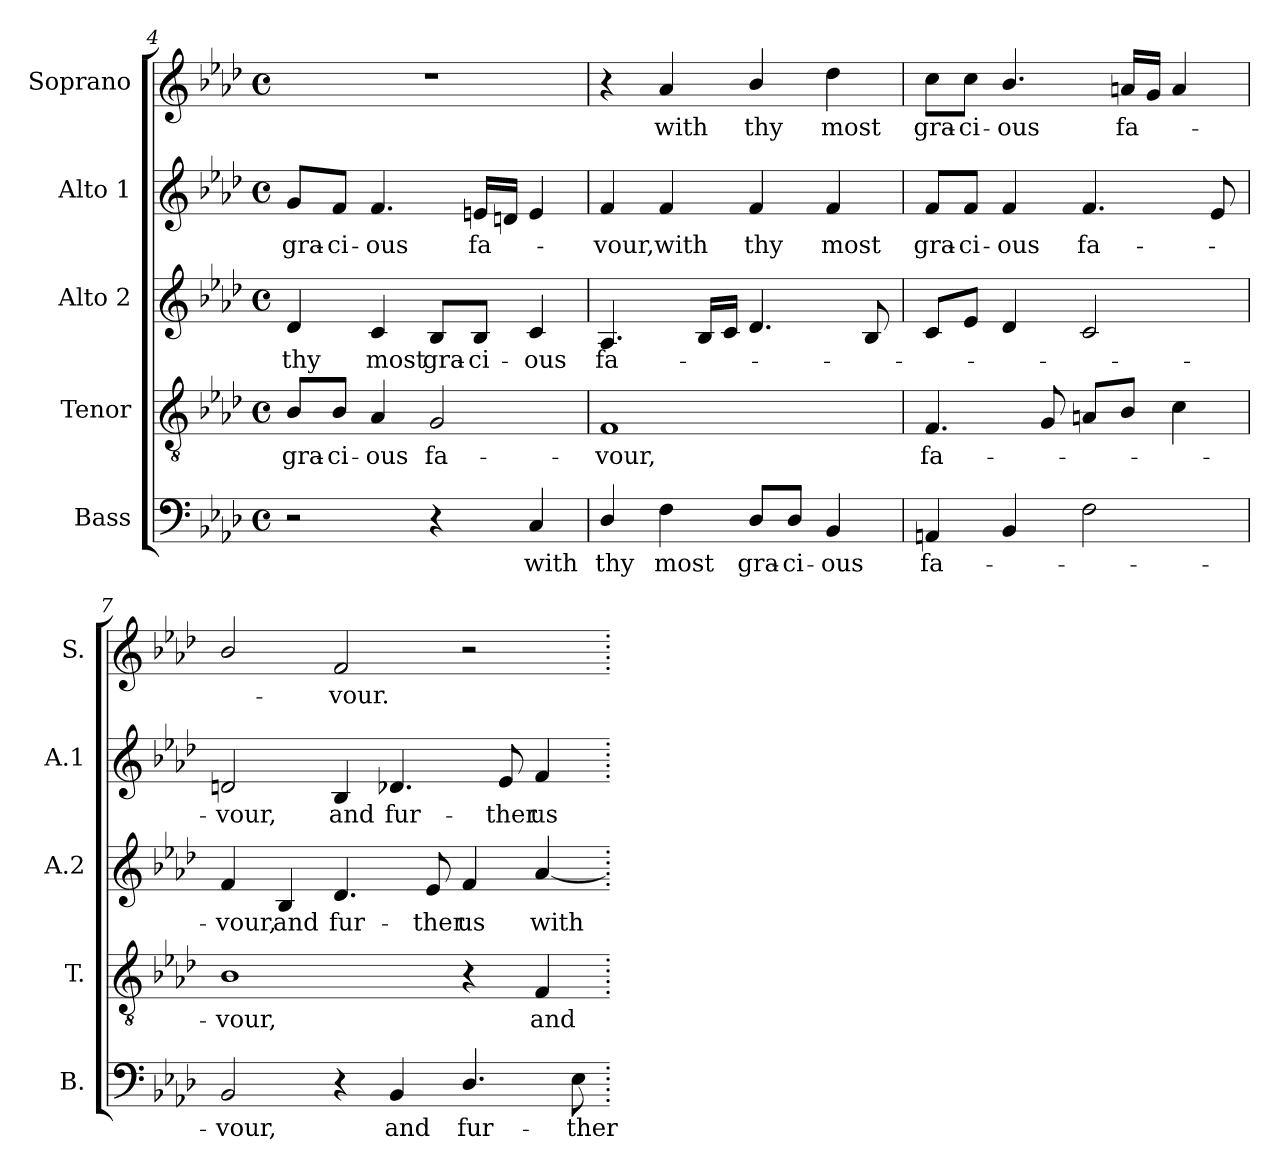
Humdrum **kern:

**kern	**text	**kern	**text	**kern	**text	**kern	**text	**kern	**text
*part5	*part5	*part4	*part4	*part3	*part3	*part2	*part2	*part1	*part1
*staff5	*staff5	*staff4	*staff4	*staff3	*staff3	*staff2	*staff2	*staff1	*staff1
*I"Bass	*	*I"Tenor	*	*I"Alto 2	*	*I"Alto 1	*	*I"Soprano	*
*I'B.	*	*I'T.	*	*I'A.2	*	*I'A.1	*	*I'S.	*
*clefF4	*	*clefGv2	*	*clefG2	*	*clefG2	*	*clefG2	*
*	*	*ITrd7c12	*	*	*	*	*	*	*
*k[b-e-a-d-]	*	*k[b-e-a-d-]	*	*k[b-e-a-d-]	*	*k[b-e-a-d-]	*	*k[b-e-a-d-]	*
*A-:	*	*A-:	*	*A-:	*	*A-:	*	*A-:	*
*M4/4	*	*M4/4	*	*M4/4	*	*M4/4	*	*M4/4	*
*met(c)	*	*met(c)	*	*met(c)	*	*met(c)	*	*met(c)	*
=4	=4	=4	=4	=4	=4	=4	=4	=4	=4
!	!	!	!LO:LY:b:color=#000000	!	!	!	!	!	!
!	!	!	!	!	!LO:LY:b:color=#000000	!	!	!	!
!	!	!	!	!	!	!	!LO:LY:b:color=#000000	!	!
2r	.	8BB-i/L	gra-	4d-i/	thy	8gi/L	gra-	1r	.
!	!	!	!LO:LY:b:color=#000000	!	!	!	!	!	!
!	!	!	!	!	!	!	!LO:LY:b:color=#000000	!	!
.	.	8BB-i/J	-ci-	.	.	8fi/J	-ci-	.	.
!	!	!	!LO:LY:b:color=#000000	!	!	!	!	!	!
!	!	!	!	!	!LO:LY:b:color=#000000	!	!	!	!
!	!	!	!	!	!	!	!LO:LY:b:color=#000000	!	!
.	.	4AA-i/	-ous	4ci/	most	4.fi/	-ous	.	.
!	!	!	!LO:LY:b:color=#000000	!	!	!	!	!	!
!	!	!	!	!	!LO:LY:b:color=#000000	!	!	!	!
4r	.	2GGi/	fa-	8B-i/L	gra-	.	.	.	.
!	!	!	!	!	!LO:LY:b:color=#000000	!	!	!	!
!	!	!	!	!	!	!	!LO:LY:b:color=#000000	!	!
.	.	.	.	8B-i/J	-ci-	16eni/LL	fa-	.	.
.	.	.	.	.	.	16dni/JJ	.	.	.
!	!LO:LY:b:color=#000000	!	!	!	!	!	!	!	!
!	!	!	!	!	!LO:LY:b:color=#000000	!	!	!	!
4Ci/	with	.	.	4ci/	-ous	4ei/	.	.	.
!!LO:LB:g=z
=5	=5	=5	=5	=5	=5	=5	=5	=5	=5
!	!LO:LY:b:color=#000000	!	!	!	!	!	!	!	!
!	!	!	!LO:LY:b:color=#000000	!	!	!	!	!	!
!	!	!	!	!	!LO:LY:b:color=#000000	!	!	!	!
!	!	!	!	!	!	!	!LO:LY:b:color=#000000	!	!
4D-i/	thy	1FFi	-vour,	4.A-i/	fa-	4fi/	-vour,	4r	.
!	!LO:LY:b:color=#000000	!	!	!	!	!	!	!	!
!	!	!	!	!	!	!	!LO:LY:b:color=#000000	!	!
!	!	!	!	!	!	!	!	!	!LO:LY:b:color=#000000
4Fi\	most	.	.	.	.	4fi/	with	4a-i/	with
.	.	.	.	16B-i/LL	.	.	.	.	.
.	.	.	.	16ci/JJ	.	.	.	.	.
!	!LO:LY:b:color=#000000	!	!	!	!	!	!	!	!
!	!	!	!	!	!	!	!LO:LY:b:color=#000000	!	!
!	!	!	!	!	!	!	!	!	!LO:LY:b:color=#000000
8D-i/L	gra-	.	.	4.d-i/	.	4fi/	thy	4b-i/	thy
!	!LO:LY:b:color=#000000	!	!	!	!	!	!	!	!
8D-i/J	-ci-	.	.	.	.	.	.	.	.
!	!LO:LY:b:color=#000000	!	!	!	!	!	!	!	!
!	!	!	!	!	!	!	!LO:LY:b:color=#000000	!	!
!	!	!	!	!	!	!	!	!	!LO:LY:b:color=#000000
4BB-i/	-ous	.	.	.	.	4fi/	most	4dd-i\	most
.	.	.	.	8B-i/	.	.	.	.	.
=6	=6	=6	=6	=6	=6	=6	=6	=6	=6
!	!LO:LY:b:color=#000000	!	!	!	!	!	!	!	!
!	!	!	!LO:LY:b:color=#000000	!	!	!	!	!	!
!	!	!	!	!	!	!	!LO:LY:b:color=#000000	!	!
!	!	!	!	!	!	!	!	!	!LO:LY:b:color=#000000
4AAni/	fa-	4.FFi/	fa-	8ci/L	.	8fi/L	gra-	8cci\L	gra-
!	!	!	!	!	!	!	!LO:LY:b:color=#000000	!	!
!	!	!	!	!	!	!	!	!	!LO:LY:b:color=#000000
.	.	.	.	8e-i/J	.	8fi/J	-ci-	8cci\J	-ci-
!	!	!	!	!	!	!	!LO:LY:b:color=#000000	!	!
!	!	!	!	!	!	!	!	!	!LO:LY:b:color=#000000
4BB-i/	.	.	.	4d-i/	.	4fi/	-ous	4.b-i/	-ous
.	.	8GGi/	.	.	.	.	.	.	.
!	!	!	!	!	!	!	!LO:LY:b:color=#000000	!	!
2Fi\	.	8AAni/L	.	2ci/	.	4.fi/	fa-	.	.
!	!	!	!	!	!	!	!	!	!LO:LY:b:color=#000000
.	.	8BB-i/J	.	.	.	.	.	16ani/LL	fa-
.	.	.	.	.	.	.	.	16gi/JJ	.
.	.	4Ci\	.	.	.	.	.	4ai/	.
.	.	.	.	.	.	8e-i/	.	.	.
=7	=7	=7	=7	=7	=7	=7	=7	=7	=7
!	!LO:LY:b:color=#000000	!	!	!	!	!	!	!	!
!	!	!	!LO:LY:b:color=#000000	!	!	!	!	!	!
!	!	!	!	!	!LO:LY:b:color=#000000	!	!	!	!
!	!	!	!	!	!	!	!LO:LY:b:color=#000000	!	!
2BB-i/	-vour,	1BB-i	-vour,	4fi/	-vour,	2dni/	-vour,	2b-i/	.
!	!	!	!	!	!LO:LY:b:color=#000000	!	!	!	!
.	.	.	.	4B-i/	and	.	.	.	.
!	!	!	!	!	!LO:LY:b:color=#000000	!	!	!	!
!	!	!	!	!	!	!	!LO:LY:b:color=#000000	!	!
!	!	!	!	!	!	!	!	!	!LO:LY:b:color=#000000
4r	.	.	.	4.d-i/	fur-	4B-i/	and	2fi/	-vour.
!	!LO:LY:b:color=#000000	!	!	!	!	!	!	!	!
!	!	!	!	!	!	!	!LO:LY:b:color=#000000	!	!
4BB-i/	and	.	.	.	.	4.d-Xi/	fur-	.	.
!	!	!	!	!	!LO:LY:b:color=#000000	!	!	!	!
.	.	.	.	8e-i/	-ther	.	.	.	.
!	!LO:LY:b:color=#000000	!	!	!	!	!	!	!	!
!	!	!	!	!	!LO:LY:b:color=#000000	!	!	!	!
4.D-i/	fur-	4r	.	4fi/	us	.	.	2r	.
!	!	!	!	!	!	!	!LO:LY:b:color=#000000	!	!
.	.	.	.	.	.	8e-i/	-ther	.	.
!	!	!	!LO:LY:b:color=#000000	!	!	!	!	!	!
!	!	!	!	!	!LO:LY:b:color=#000000	!	!	!	!
!	!	!	!	!	!	!	!LO:LY:b:color=#000000	!	!
.	.	4FFi/	and	[4a-i/	with	4fi/	us	.	.
!	!LO:LY:b:color=#000000	!	!	!	!	!	!	!	!
8E-i\	-ther	.	.	.	.	.	.	.	.
=.	=.	=.	=.	=.	=.	=.	=.	=.	=.
*-	*-	*-	*-	*-	*-	*-	*-	*-	*-
